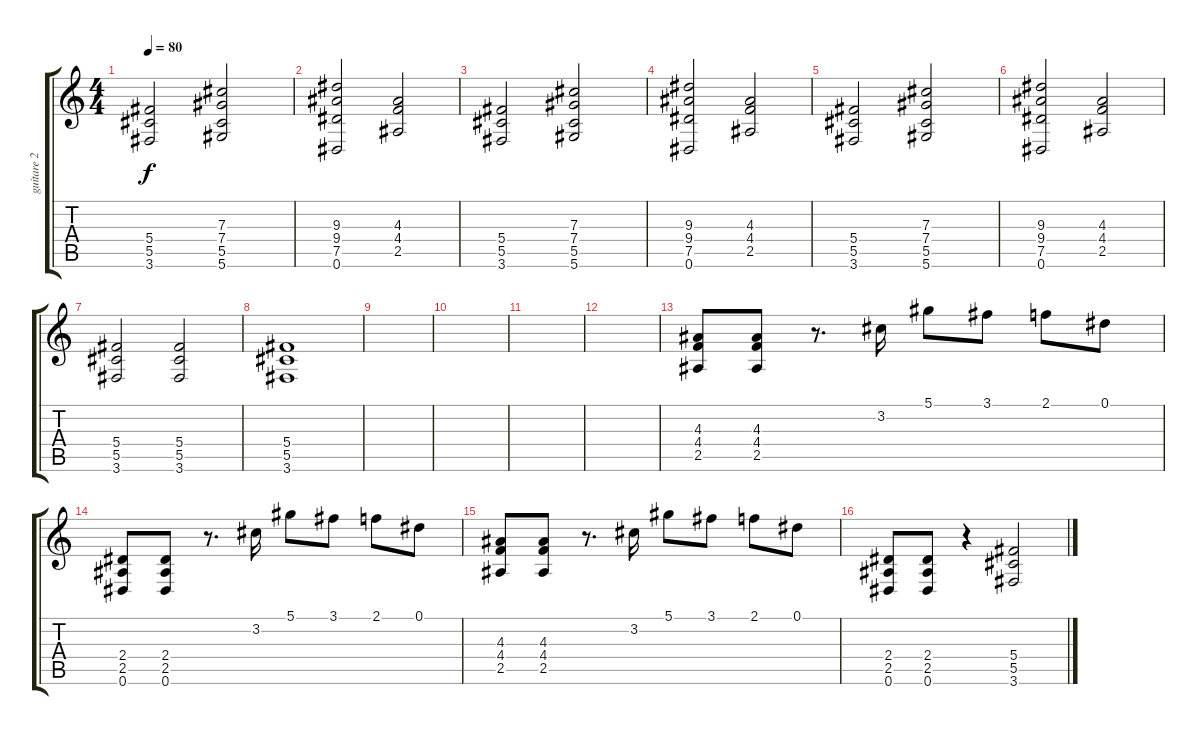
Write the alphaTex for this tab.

\track ("guitare 2" "guitare 2") {instrument distortionguitar}
\staff {score tabs}
\tuning (Eb4 Bb3 Gb3 Db3 Ab2 Eb2) {hide}
\ts (4 4)
\tempo 80
\clef g2
\ks c
(5.4 5.5 3.6).2{dy f} (7.3 7.4 5.5 5.6).2 |
(9.3 9.4 7.5 0.6).2 (4.3 4.4 2.5).2 |
(5.4 5.5 3.6).2 (7.3 7.4 5.5 5.6).2 |
(9.3 9.4 7.5 0.6).2 (4.3 4.4 2.5).2 |
(5.4 5.5 3.6).2 (7.3 7.4 5.5 5.6).2 |
(9.3 9.4 7.5 0.6).2 (4.3 4.4 2.5).2 |
(5.4 5.5 3.6).2 (5.4 5.5 3.6).2 |
(5.4 5.5 3.6).1 |
|
|
|
|
(4.3 4.4 2.5).8 (4.3 4.4 2.5).8 r.8{d} 3.2.16 5.1.8 3.1.8 2.1.8 0.1.8 |
(2.4 2.5 0.6).8 (2.4 2.5 0.6).8 r.8{d} 3.2.16 5.1.8 3.1.8 2.1.8 0.1.8 |
(4.3 4.4 2.5).8 (4.3 4.4 2.5).8 r.8{d} 3.2.16 5.1.8 3.1.8 2.1.8 0.1.8 |
(2.4 2.5 0.6).8 (2.4 2.5 0.6).8 r.4 (5.4 5.5 3.6).2
